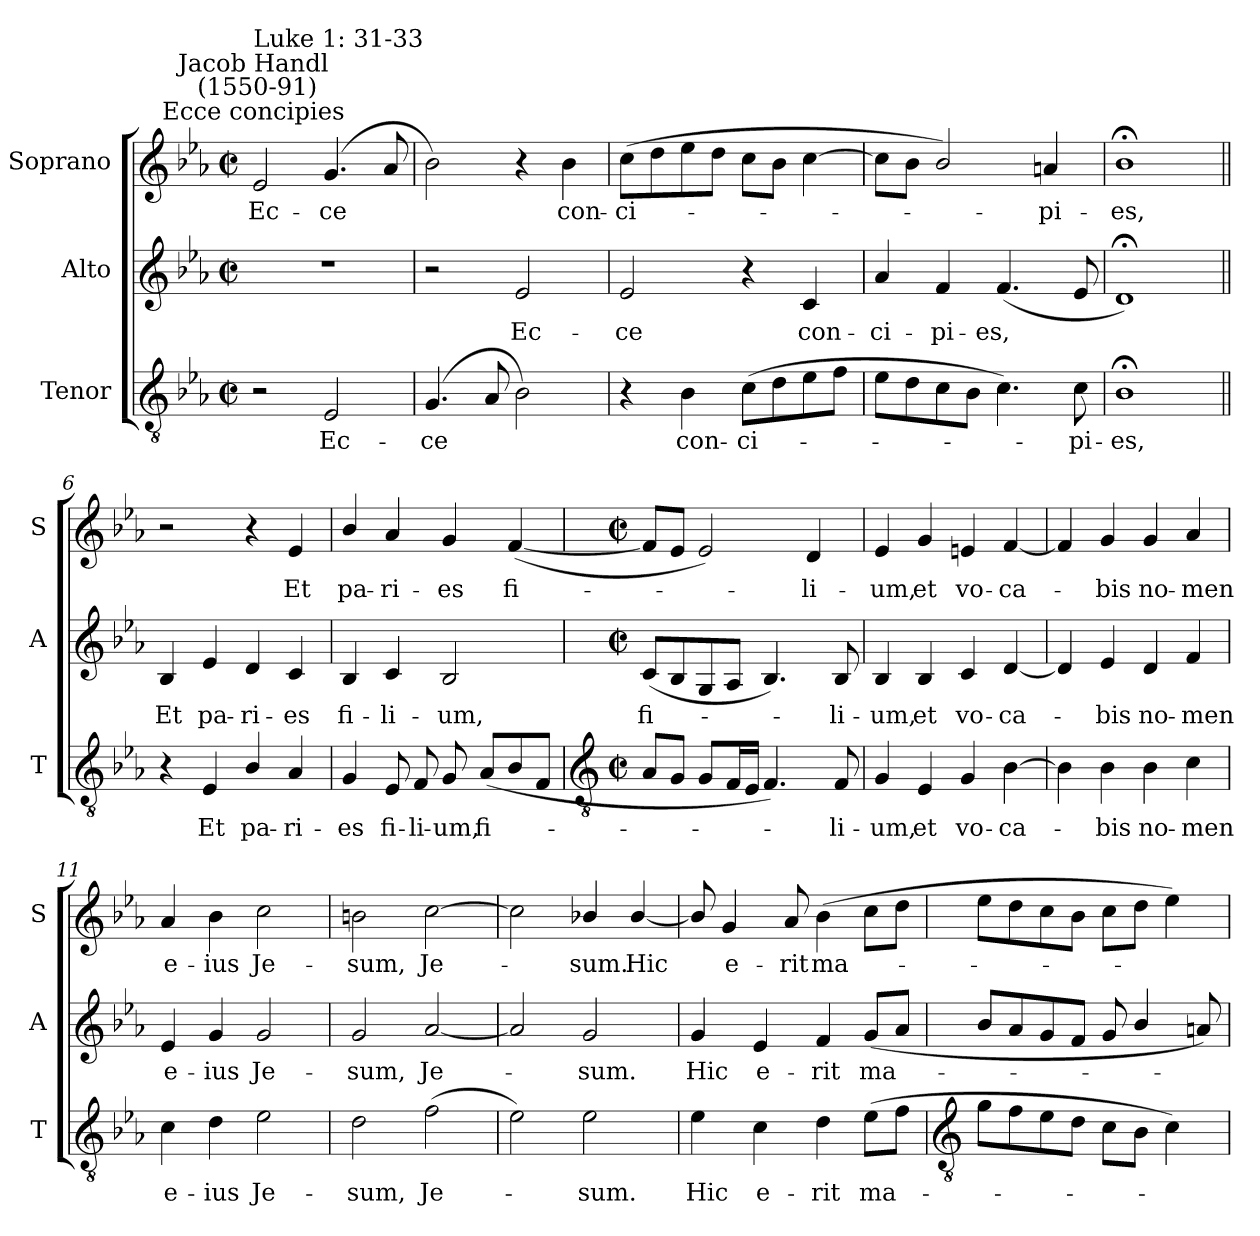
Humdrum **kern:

**kern	**text	**kern	**text	**kern	**text
*part3	*part3	*part2	*part2	*part1	*part1
*staff3	*staff3	*staff2	*staff2	*staff1	*staff1
*I"Tenor	*	*I"Alto	*	*I"Soprano	*
*I'T	*	*I'A	*	*I'S	*
*clefGv2	*	*clefG2	*	*clefG2	*
*k[b-e-a-]	*	*k[b-e-a-]	*	*k[b-e-a-]	*
*E-:	*	*E-:	*	*E-:	*
*M2/2	*	*M2/2	*	*M2/2	*
*met(c|)	*	*met(c|)	*	*met(c|)	*
=1	=1	=1	=1	=1	=1
!	!	!	!	!LO:TX:a:cj:t=Ecce concipies	!
!	!	!	!	!LO:TX:a:cj:t=Jacob Handl\n (1550-91)	!
!	!	!	!	!LO:TX:a:t=Luke 1&colon; 31-33	!
!	!	!	!	!	!LO:LY:b
2r	.	1r	.	2e-	Ec-
!	!LO:LY:b	!	!	!	!LO:LY:b
2E-	Ec-	.	.	(<4.g	-ce
.	.	.	.	8a-	.
=2	=2	=2	=2	=2	=2
!	!LO:LY:b	!	!	!	!
(<4.G	-ce	2r	.	2b-)	.
8A-	.	.	.	.	.
!	!	!	!LO:LY:b	!	!
2B-)	.	2e-	Ec-	4r	.
!	!	!	!	!	!LO:LY:b
.	.	.	.	4b-	con-
=3	=3	=3	=3	=3	=3
!	!	!	!LO:LY:b	!	!LO:LY:b
4r	.	2e-	-ce	(>8ccL	-ci-
.	.	.	.	8dd	.
!	!LO:LY:b	!	!	!	!
4B-	con-	.	.	8ee-	.
.	.	.	.	8ddJ	.
!	!LO:LY:b	!	!	!	!
(>8cL	-ci-	4r	.	8ccL	.
8d	.	.	.	8b-J	.
!	!	!	!LO:LY:b	!	!
8e-	.	4c	con-	[4cc	.
8fJ	.	.	.	.	.
=4	=4	=4	=4	=4	=4
!	!	!	!LO:LY:b	!	!
8e-L	.	4a-	-ci-	8ccL]	.
8d	.	.	.	8b-J	.
!	!	!	!LO:LY:b	!	!
8c	.	4f	-pi-	2b-/)	.
8B-J	.	.	.	.	.
!	!	!	!LO:LY:b	!	!
4.c)	.	(<4.f	-es,	.	.
!	!	!	!	!	!LO:LY:b
.	.	.	.	4an	pi-
!	!LO:LY:b	!	!	!	!
8c	pi-	8e-	.	.	.
=5	=5	=5	=5	=5	=5
!	!LO:LY:b	!	!	!	!LO:LY:b
1B-;<	-es,	1d;<)	.	1b-;<	-es,
=6||	=6||	=6||	=6||	=6||	=6||
!	!	!	!LO:LY:b	!	!
4r	.	4B-	Et	2r	.
!	!LO:LY:b	!	!LO:LY:b	!	!
4E-	Et	4e-	pa-	.	.
!	!LO:LY:b	!	!LO:LY:b	!	!
4B-/	pa-	4d	-ri-	4r	.
!	!LO:LY:b	!	!LO:LY:b	!	!LO:LY:b
4A-	-ri-	4c	-es	4e-	Et
=7	=7	=7	=7	=7	=7
!	!LO:LY:b	!	!LO:LY:b	!	!LO:LY:b
4G	-es	4B-	fi-	4b-/	pa-
!	!LO:LY:b	!	!LO:LY:b	!	!LO:LY:b
8E-	fi-	4c	-li-	4a-	-ri-
!	!LO:LY:b	!	!	!	!
8F	-li-	.	.	.	.
!	!LO:LY:b	!	!LO:LY:b	!	!LO:LY:b
8G	-um,	2B-	-um,	4g	-es
!	!LO:LY:b	!	!	!	!
(<8A-L	fi-	.	.	.	.
!	!	!	!	!	!LO:LY:b
8B-	.	.	.	(<[4f	fi-
8FJ	.	.	.	.	.
!!LO:LB:g=z
=8	=8	=8	=8	=8	=8
*clefGv2	*	*	*	*	*
*M2/2	*	*M2/2	*	*M2/2	*
*met(c|)	*	*met(c|)	*	*met(c|)	*
!	!	!	!LO:LY:b	!	!
8A-L	.	(<8cL	fi-	8fL]	.
8GJ	.	8B-	.	8e-J	.
8GL	.	8G	.	2e-)	.
16FL	.	8A-J	.	.	.
16E-JJ	.	.	.	.	.
4.F)	.	4.B-)	.	.	.
!	!	!	!	!	!LO:LY:b
.	.	.	.	4d	li-
!	!LO:LY:b	!	!LO:LY:b	!	!
8F	li-	8B-	li-	.	.
=9	=9	=9	=9	=9	=9
!	!LO:LY:b	!	!LO:LY:b	!	!LO:LY:b
4G	-um,	4B-	-um,	4e-	-um,
!	!LO:LY:b	!	!LO:LY:b	!	!LO:LY:b
4E-	et	4B-	et	4g	et
!	!LO:LY:b	!	!LO:LY:b	!	!LO:LY:b
4G	vo-	4c	vo-	4en	vo-
!	!LO:LY:b	!	!LO:LY:b	!	!LO:LY:b
[4B-	-ca-	[4d	-ca-	[4f	-ca-
=10	=10	=10	=10	=10	=10
4B-]	.	4d]	.	4f]	.
!	!LO:LY:b	!	!LO:LY:b	!	!LO:LY:b
4B-	bis	4e-	bis	4g	bis
!	!LO:LY:b	!	!LO:LY:b	!	!LO:LY:b
4B-	no-	4d	no-	4g	no-
!	!LO:LY:b	!	!LO:LY:b	!	!LO:LY:b
4c	-men	4f	-men	4a-	-men
=11	=11	=11	=11	=11	=11
!	!LO:LY:b	!	!LO:LY:b	!	!LO:LY:b
4c	e-	4e-	e-	4a-	e-
!	!LO:LY:b	!	!LO:LY:b	!	!LO:LY:b
4d	-ius	4g	-ius	4b-	-ius
!	!LO:LY:b	!	!LO:LY:b	!	!LO:LY:b
2e-	Je-	2g	Je-	2cc	Je-
=12	=12	=12	=12	=12	=12
!	!LO:LY:b	!	!LO:LY:b	!	!LO:LY:b
2d	-sum,	2g	-sum,	2bn	-sum,
!	!LO:LY:b	!	!LO:LY:b	!	!LO:LY:b
(>2f	Je-	[2a-	Je-	[2cc	Je-
=13	=13	=13	=13	=13	=13
2e-)	.	2a-]	.	2cc]	.
!	!LO:LY:b	!	!LO:LY:b	!	!LO:LY:b
2e-	sum.	2g	sum.	4b-X/	sum.
!	!	!	!	!	!LO:LY:b
.	.	.	.	[4b-/	Hic
=14	=14	=14	=14	=14	=14
!	!LO:LY:b	!	!LO:LY:b	!	!
4e-	Hic	4g	Hic	8b-/]	.
!	!	!	!	!	!LO:LY:b
.	.	.	.	4g	e-
!	!LO:LY:b	!	!LO:LY:b	!	!
4c	e-	4e-	e-	.	.
!	!	!	!	!	!LO:LY:b
.	.	.	.	8a-	-rit
!	!LO:LY:b	!	!LO:LY:b	!	!LO:LY:b
4d	-rit	4f	-rit	(>4b-	ma-
!	!LO:LY:b	!	!LO:LY:b	!	!
(>8e-L	ma-	(<8gL	ma-	8ccL	.
8fJ	.	8a-J	.	8ddJ	.
!!LO:LB:g=z
=15	=15	=15	=15	=15	=15
*clefGv2	*	*	*	*	*
8gL	.	8b-L	.	8ee-L	.
8f	.	8a-	.	8dd	.
8e-	.	8g	.	8cc	.
8dJ	.	8fJ	.	8b-J	.
8cL	.	8g	.	8ccL	.
8B-J	.	4b-/	.	8ddJ	.
4c)	.	.	.	4ee-)	.
.	.	8an)	.	.	.
=	=	=	=	=	=
*-	*-	*-	*-	*-	*-
